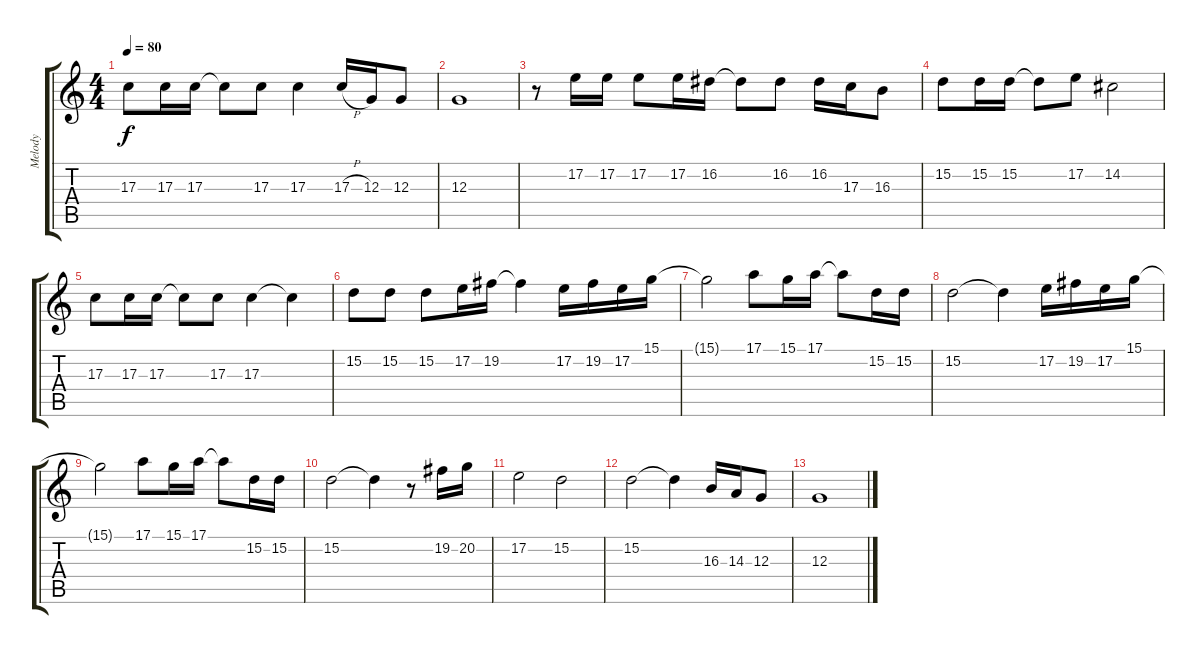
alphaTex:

\track ("Melody" "Melody") {instrument musicbox}
\staff {score tabs}
\tuning (E4 B3 G3 D3 A2 E2) {hide}
\ts (4 4)
\tempo 80
\clef g2
\ks c
17.3.8{dy f} 17.3.16 17.3.16 17.3{t}.8 17.3.8 17.3.4 17.3{h}.16 12.3.16 12.3.8 |
12.3.1 |
r.8 17.2.16 17.2.16 17.2.8 17.2.16 16.2.16 16.2{t}.8 16.2.8 16.2.16 17.3.16 16.3.8 |
15.2.8 15.2.16 15.2.16 15.2{t}.8 17.2.8 14.2.2 |
17.3.8 17.3.16 17.3.16 17.3{t}.8 17.3.8 17.3.4 17.3{t}.4 |
15.2.8 15.2.8 15.2.8 17.2.16 19.2.16 19.2{t}.4 17.2.16 19.2.16 17.2.16 15.1.16 |
15.1{t}.2 17.1.8 15.1.16 17.1.16 17.1{t}.8 15.2.16 15.2.16 |
15.2.2 15.2{t}.4 17.2.16 19.2.16 17.2.16 15.1.16 |
15.1{t}.2 17.1.8 15.1.16 17.1.16 17.1{t}.8 15.2.16 15.2.16 |
15.2.2 15.2{t}.4 r.8 19.2.16 20.2.16 |
17.2.2 15.2.2 |
15.2.2 15.2{t}.4 16.3.16 14.3.16 12.3.8 |
12.3.1
